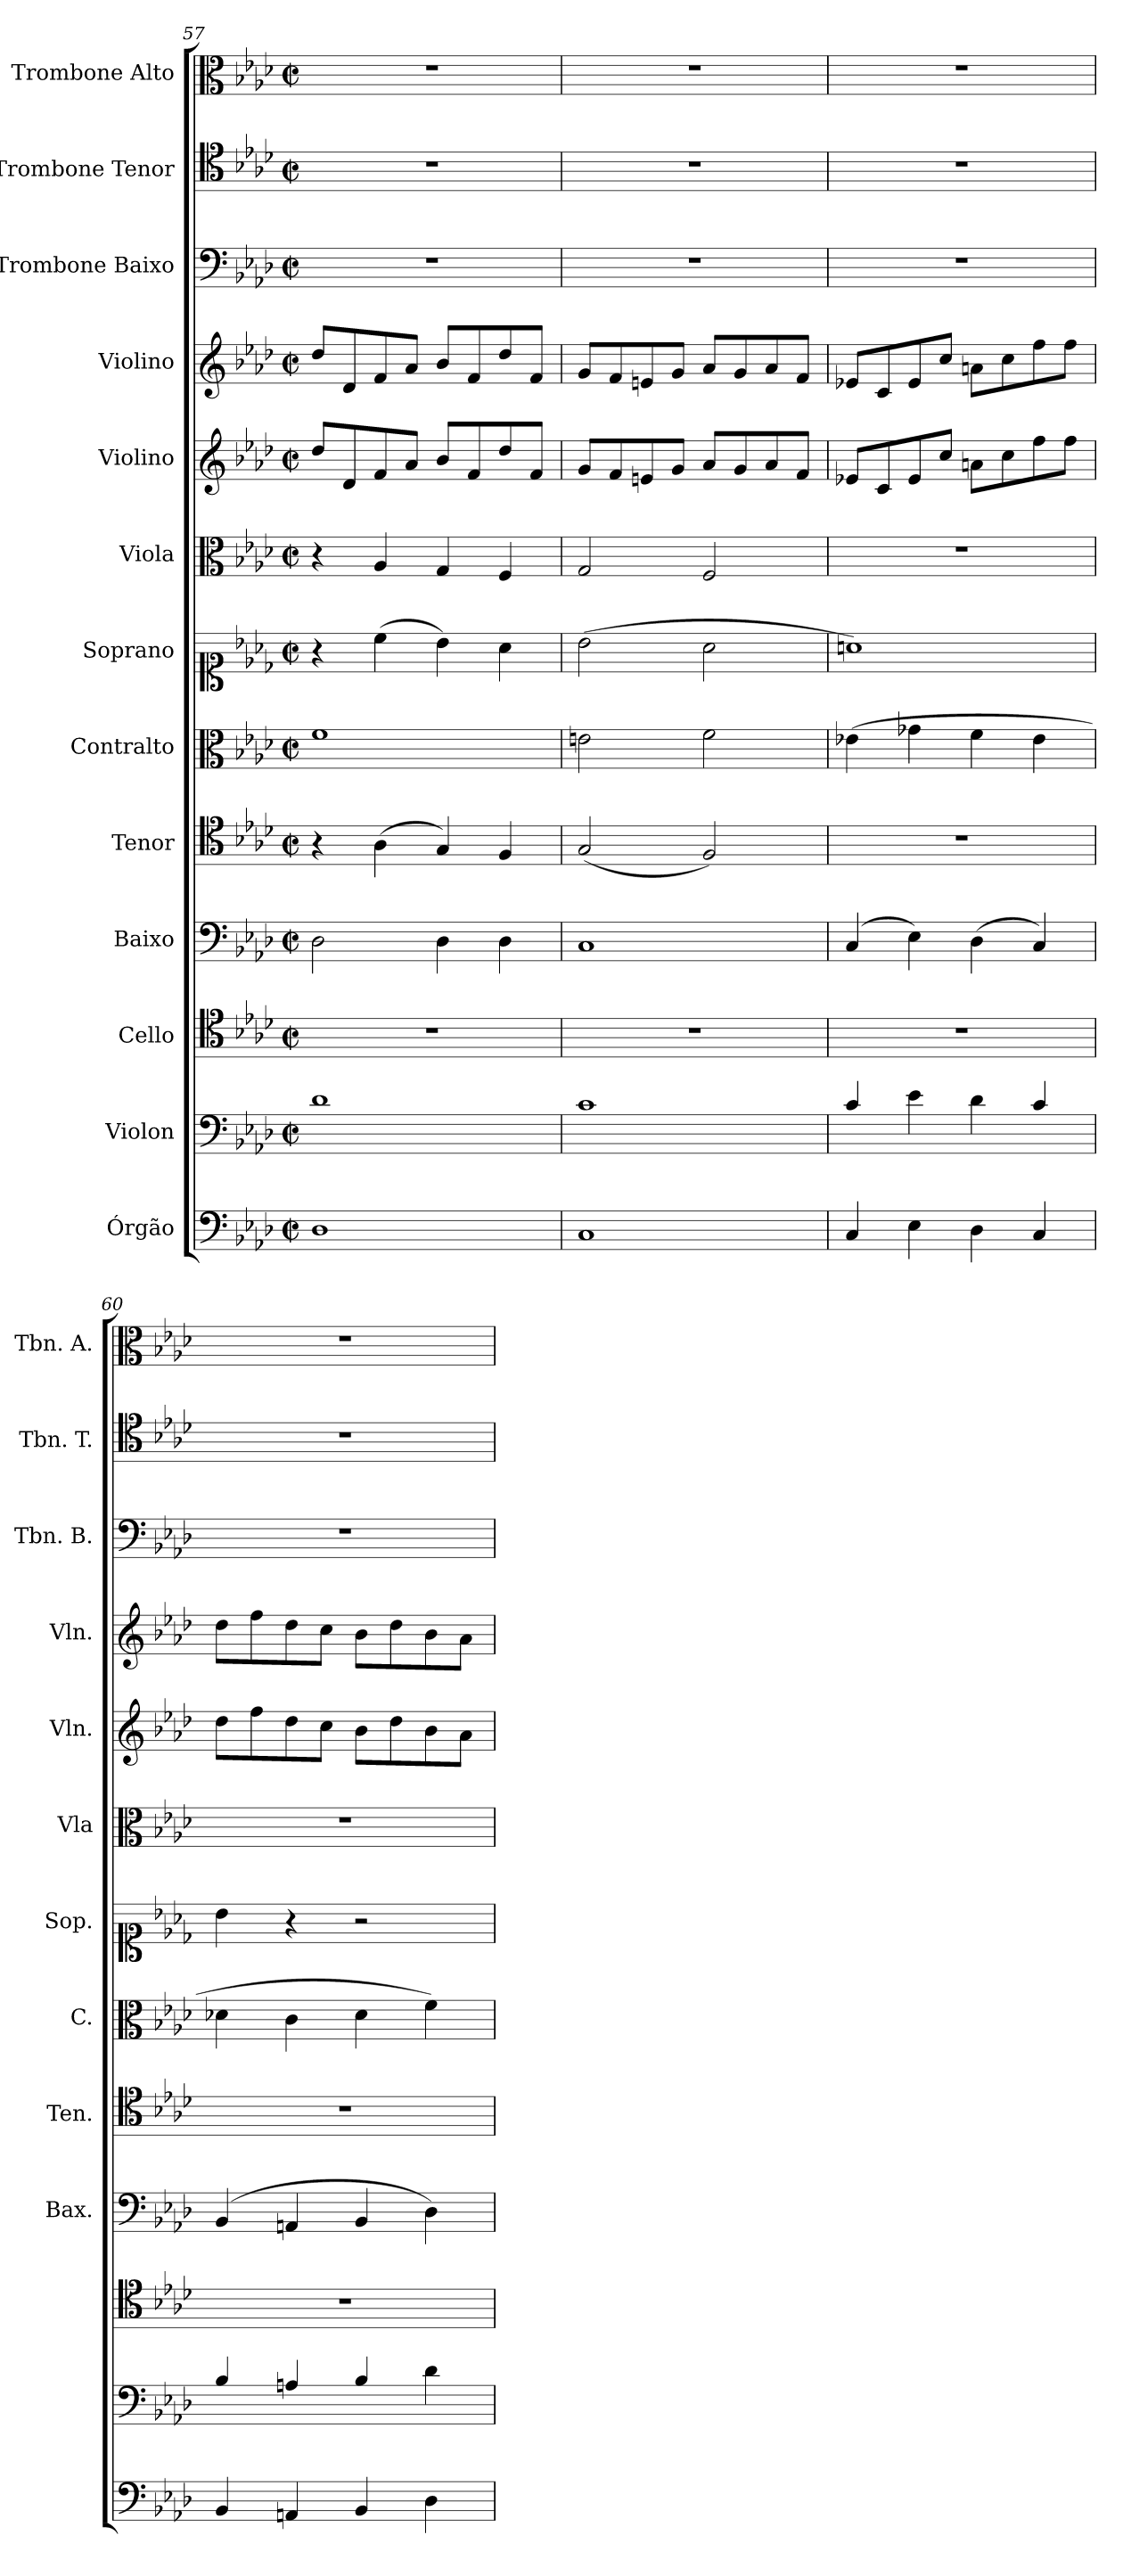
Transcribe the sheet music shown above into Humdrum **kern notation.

**kern	**kern	**kern	**kern	**kern	**kern	**kern	**kern	**kern	**kern	**kern	**kern	**kern
*part13	*part12	*part11	*part10	*part9	*part8	*part7	*part6	*part5	*part4	*part3	*part2	*part1
*staff13	*staff12	*staff11	*staff10	*staff9	*staff8	*staff7	*staff6	*staff5	*staff4	*staff3	*staff2	*staff1
*I"Órgão	*I"Violon	*I"Cello	*I"Baixo	*I"Tenor	*I"Contralto	*I"Soprano	*I"Viola	*I"Violino	*I"Violino	*I"Trombone Baixo	*I"Trombone Tenor	*I"Trombone Alto
*	*	*	*I'Bax.	*I'Ten.	*I'C.	*I'Sop.	*I'Vla	*I'Vln.	*I'Vln.	*I'Tbn. B.	*I'Tbn. T.	*I'Tbn. A.
*clefF4	*clefF4	*clefC4	*clefF4	*clefC4	*clefC3	*clefC1	*clefC3	*clefG2	*clefG2	*clefF4	*clefC4	*clefC3
*	*ITrd7c12	*	*	*	*	*	*	*	*	*	*	*
*k[b-e-a-d-]	*k[b-e-a-d-]	*k[b-e-a-d-]	*k[b-e-a-d-]	*k[b-e-a-d-]	*k[b-e-a-d-]	*k[b-e-a-d-]	*k[b-e-a-d-]	*k[b-e-a-d-]	*k[b-e-a-d-]	*k[b-e-a-d-]	*k[b-e-a-d-]	*k[b-e-a-d-]
*M2/2	*M2/2	*M2/2	*M2/2	*M2/2	*M2/2	*M2/2	*M2/2	*M2/2	*M2/2	*M2/2	*M2/2	*M2/2
*met(c|)	*met(c|)	*met(c|)	*met(c|)	*met(c|)	*met(c|)	*met(c|)	*met(c|)	*met(c|)	*met(c|)	*met(c|)	*met(c|)	*met(c|)
=57	=57	=57	=57	=57	=57	=57	=57	=57	=57	=57	=57	=57
1D-	1D-	1r	2D-\	4r	1f	4r	4r	8dd-/L	8dd-/L	1r	1r	1r
.	.	.	.	.	.	.	.	8d-/	8d-/	.	.	.
.	.	.	.	(4A-\	.	(4cc\	4A-/	8f/	8f/	.	.	.
.	.	.	.	.	.	.	.	8a-/J	8a-/J	.	.	.
.	.	.	4D-\	4G/)	.	4b-\)	4G/	8b-/L	8b-/L	.	.	.
.	.	.	.	.	.	.	.	8f/	8f/	.	.	.
.	.	.	4D-\	4F/	.	4a-\	4F/	8dd-/	8dd-/	.	.	.
.	.	.	.	.	.	.	.	8f/J	8f/J	.	.	.
=58	=58	=58	=58	=58	=58	=58	=58	=58	=58	=58	=58	=58
1C	1C	1r	1C	(2G/	2en\	(2b-\	2G/	8g/L	8g/L	1r	1r	1r
.	.	.	.	.	.	.	.	8f/	8f/	.	.	.
.	.	.	.	.	.	.	.	8en/	8en/	.	.	.
.	.	.	.	.	.	.	.	8g/J	8g/J	.	.	.
.	.	.	.	2F/)	2f\	2a-\	2F/	8a-/L	8a-/L	.	.	.
.	.	.	.	.	.	.	.	8g/	8g/	.	.	.
.	.	.	.	.	.	.	.	8a-/	8a-/	.	.	.
.	.	.	.	.	.	.	.	8f/J	8f/J	.	.	.
=59	=59	=59	=59	=59	=59	=59	=59	=59	=59	=59	=59	=59
4C/	4C/	1r	(4C/	1r	(4e-X\	1an)	1r	8e-X/L	8e-X/L	1r	1r	1r
.	.	.	.	.	.	.	.	8c/	8c/	.	.	.
4E-\	4E-\	.	4E-\)	.	4g-X\	.	.	8e-/	8e-/	.	.	.
.	.	.	.	.	.	.	.	8cc/J	8cc/J	.	.	.
4D-\	4D-\	.	(4D-\	.	4f\	.	.	8an\L	8an\L	.	.	.
.	.	.	.	.	.	.	.	8cc\	8cc\	.	.	.
4C/	4C/	.	4C/)	.	4e-\	.	.	8ff\	8ff\	.	.	.
.	.	.	.	.	.	.	.	8ff\J	8ff\J	.	.	.
!!LO:PB:g=z
=60	=60	=60	=60	=60	=60	=60	=60	=60	=60	=60	=60	=60
4BB-/	4BB-/	1r	(4BB-/	1r	4d-X\	4b-\	1r	8dd-\L	8dd-\L	1r	1r	1r
.	.	.	.	.	.	.	.	8ff\	8ff\	.	.	.
4AAn/	4AAn/	.	4AAn/	.	4c\	4r	.	8dd-\	8dd-\	.	.	.
.	.	.	.	.	.	.	.	8cc\J	8cc\J	.	.	.
4BB-/	4BB-/	.	4BB-/	.	4d-\	2r	.	8b-\L	8b-\L	.	.	.
.	.	.	.	.	.	.	.	8dd-\	8dd-\	.	.	.
4D-\	4D-\	.	4D-\)	.	4f\)	.	.	8b-\	8b-\	.	.	.
.	.	.	.	.	.	.	.	8a-\J	8a-\J	.	.	.
=	=	=	=	=	=	=	=	=	=	=	=	=
*-	*-	*-	*-	*-	*-	*-	*-	*-	*-	*-	*-	*-
